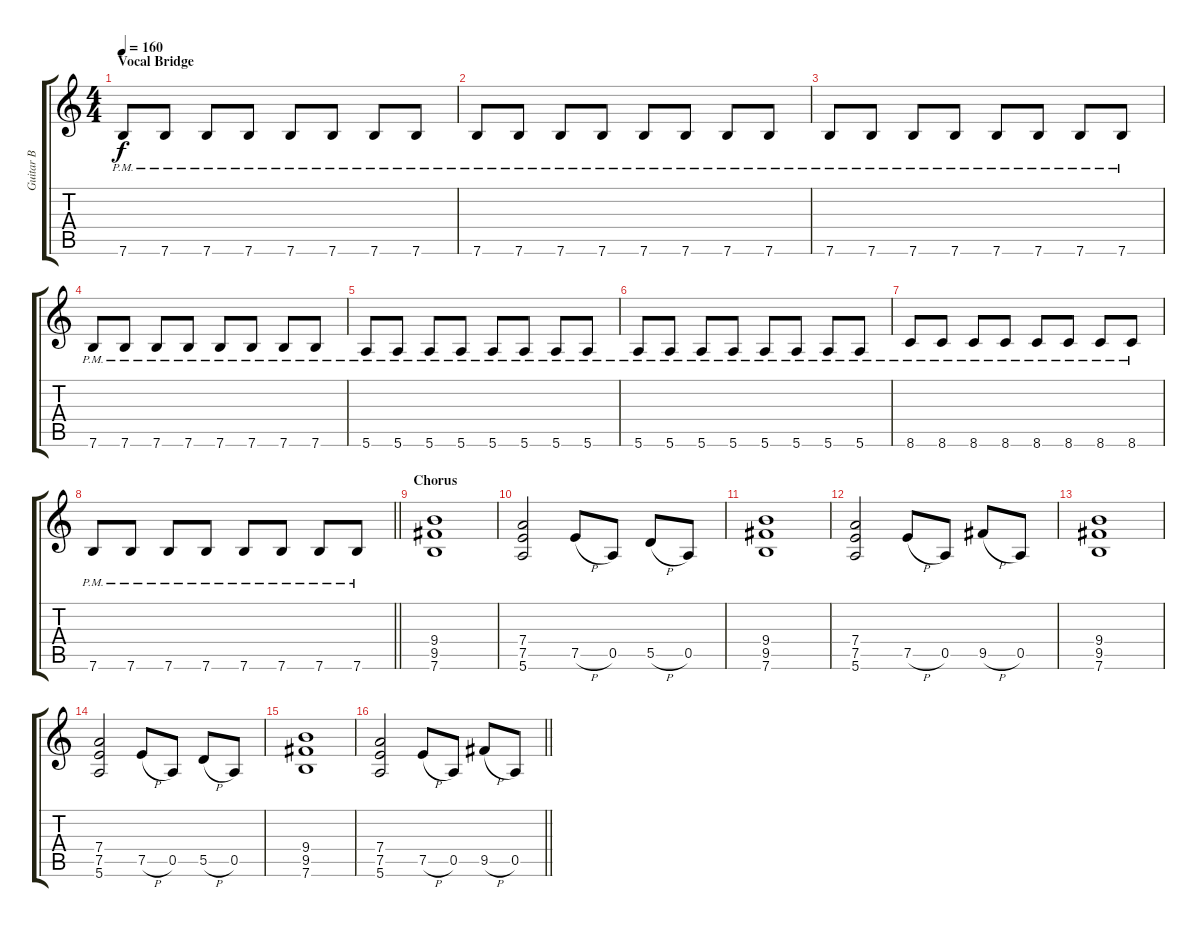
\track ("Guitar B" "Guitar B") {instrument distortionguitar}
\staff {score tabs}
\tuning (E4 B3 G3 D3 A2 E2) {hide}
\ts (4 4)
\section ("" "Vocal Bridge")
\tempo 160
\clef g2
\ks aminor
7.6{pm}.8{dy f} 7.6{pm}.8 7.6{pm}.8 7.6{pm}.8 7.6{pm}.8 7.6{pm}.8 7.6{pm}.8 7.6{pm}.8 |
7.6{pm}.8 7.6{pm}.8 7.6{pm}.8 7.6{pm}.8 7.6{pm}.8 7.6{pm}.8 7.6{pm}.8 7.6{pm}.8 |
7.6{pm}.8 7.6{pm}.8 7.6{pm}.8 7.6{pm}.8 7.6{pm}.8 7.6{pm}.8 7.6{pm}.8 7.6{pm}.8 |
7.6{pm}.8 7.6{pm}.8 7.6{pm}.8 7.6{pm}.8 7.6{pm}.8 7.6{pm}.8 7.6{pm}.8 7.6{pm}.8 |
5.6{pm}.8 5.6{pm}.8 5.6{pm}.8 5.6{pm}.8 5.6{pm}.8 5.6{pm}.8 5.6{pm}.8 5.6{pm}.8 |
5.6{pm}.8 5.6{pm}.8 5.6{pm}.8 5.6{pm}.8 5.6{pm}.8 5.6{pm}.8 5.6{pm}.8 5.6{pm}.8 |
8.6{pm}.8 8.6{pm}.8 8.6{pm}.8 8.6{pm}.8 8.6{pm}.8 8.6{pm}.8 8.6{pm}.8 8.6{pm}.8 |
\barLineRight lightlight
7.6{pm}.8 7.6{pm}.8 7.6{pm}.8 7.6{pm}.8 7.6{pm}.8 7.6{pm}.8 7.6{pm}.8 7.6{pm}.8 |
\section ("" "Chorus")
(9.4 9.5 7.6).1 |
(7.4 7.5 5.6).2 7.5{h}.8 0.5.8 5.5{h}.8 0.5.8 |
(9.4 9.5 7.6).1 |
(7.4 7.5 5.6).2 7.5{h}.8 0.5.8 9.5{h}.8 0.5.8 |
(9.4 9.5 7.6).1 |
(7.4 7.5 5.6).2 7.5{h}.8 0.5.8 5.5{h}.8 0.5.8 |
(9.4 9.5 7.6).1 |
\barLineRight lightlight
(7.4 7.5 5.6).2 7.5{h}.8 0.5.8 9.5{h}.8 0.5.8
